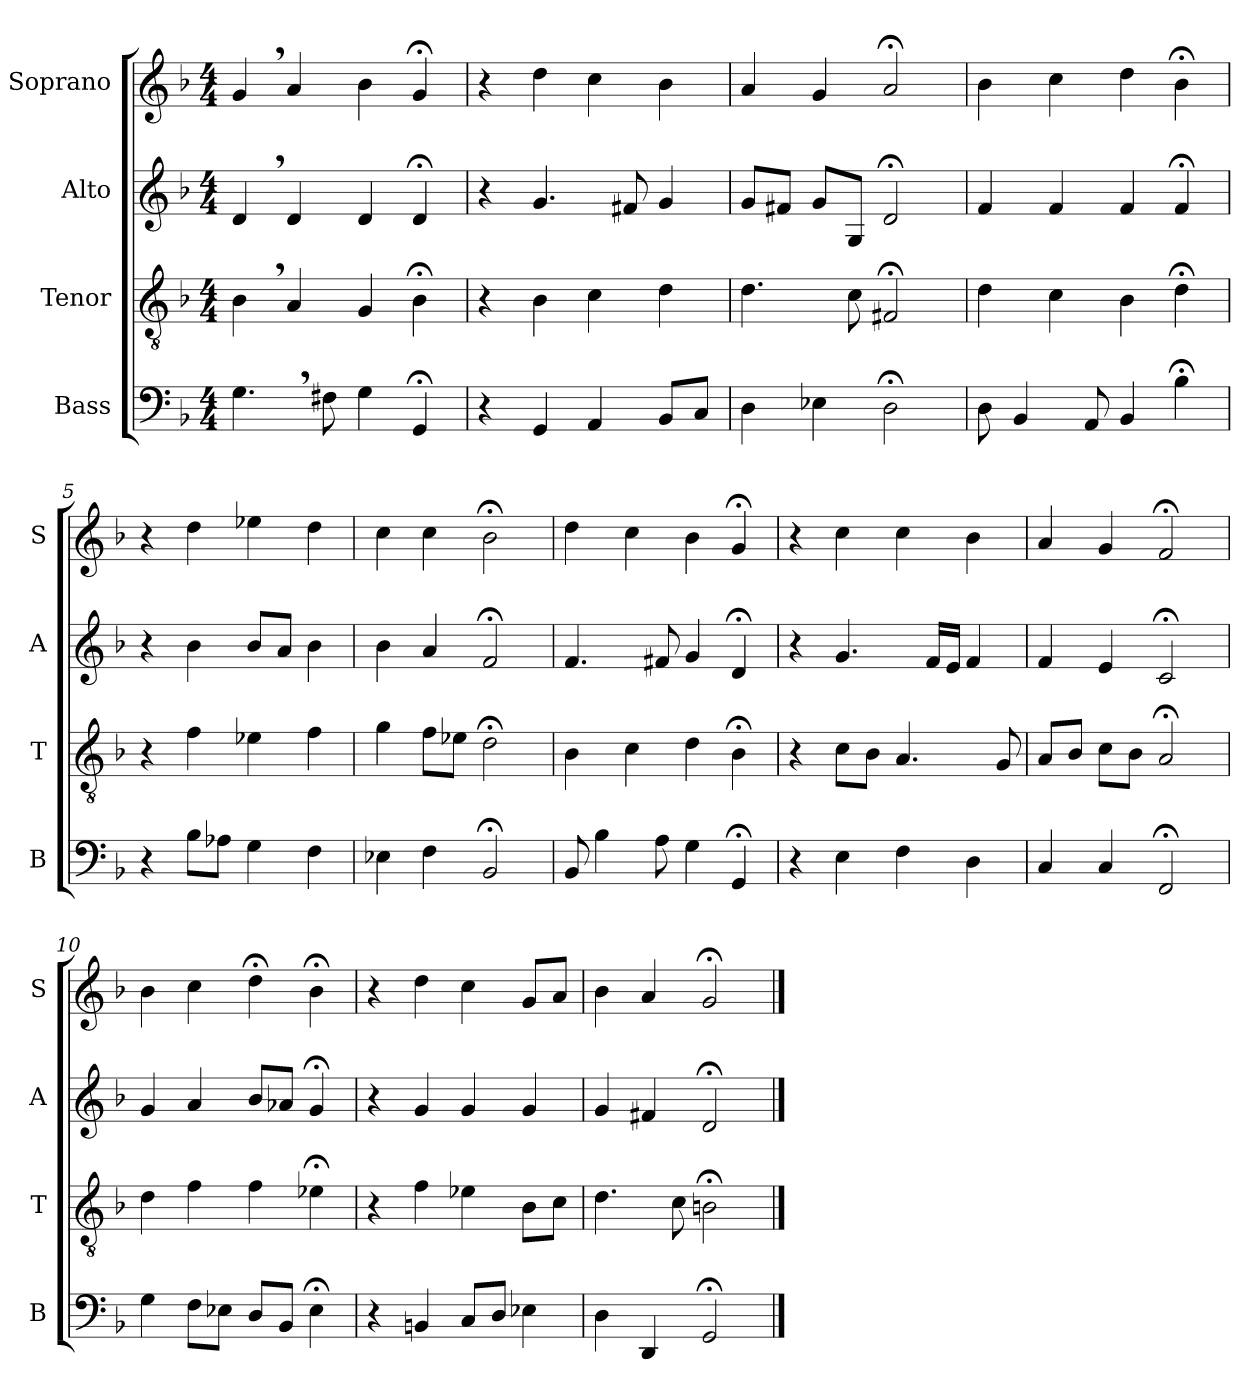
**kern	**kern	**kern	**kern
*part4	*part3	*part2	*part1
*staff4	*staff3	*staff2	*staff1
*I"Bass	*I"Tenor	*I"Alto	*I"Soprano
*I'B	*I'T	*I'A	*I'S
*clefF4	*clefGv2	*clefG2	*clefG2
*k[b-]	*k[b-]	*k[b-]	*k[b-]
*M4/4	*M4/4	*M4/4	*M4/4
=1	=1	=1	=1
4.G,\	4B-,\	4d,/	4g:,/
.	4A/	4d/	4a/
8F#X\	.	.	.
4G\	4G/	4d/	4b-:\
4GG;</	4B-;<\	4d;</	4g;</
=2	=2	=2	=2
4r	4r	4r	4r
4GG/	4B-\	4.g/	4dd\
4AA/	4c\	.	4cc\
.	.	8f#X/	.
8BB-/L	4d\	4g/	4b-\
8C/J	.	.	.
=3	=3	=3	=3
4D\	4.d\	8g/L	4a/
.	.	8f#X/J	.
4E-X\	.	8g/L	4g/
.	8c\	8G/J	.
2D;<\	2F#X;</	2d;</	2a;</
=4	=4	=4	=4
8D\	4d\	4f/	4b-\
4BB-/	.	.	.
.	4c\	4f/	4cc\
8AA/	.	.	.
4BB-/	4B-\	4f/	4dd\
4B-;<\	4d;<\	4f;</	4b-;<\
=5	=5	=5	=5
4r	4r	4r	4r
8B-\L	4f\	4b-\	4dd\
8A-X\J	.	.	.
4G\	4e-X\	8b-/L	4ee-X\
.	.	8a/J	.
4F\	4f\	4b-\	4dd\
=6	=6	=6	=6
4E-X\	4g\	4b-\	4cc\
4F\	8f\L	4a/	4cc\
.	8e-X\J	.	.
2BB-;</	2d;<\	2f;</	2b-;<\
=7	=7	=7	=7
8BB-/	4B-\	4.f/	4dd\
4B-\	.	.	.
.	4c\	.	4cc\
8A\	.	8f#X/	.
4G\	4d\	4g/	4b-:\
4GG;</	4B-;<\	4d;</	4g;</
=8	=8	=8	=8
4r	4r	4r	4r
4E\	8c\L	4.g/	4cc\
.	8B-\J	.	.
4F\	4.A/	.	4cc\
.	.	16f/LL	.
.	.	16e/JJ	.
4D\	.	4f/	4b-\
.	8G/	.	.
=9	=9	=9	=9
4C/	8A/L	4f/	4a/
.	8B-/J	.	.
4C/	8c\L	4e/	4g/
.	8B-\J	.	.
2FF;</	2A;</	2c;</	2f;</
=10	=10	=10	=10
4G\	4d\	4g/	4b-\
8F\L	4f\	4a/	4cc\
8E-X\J	.	.	.
8D/L	4f\	8b-/L	4dd;<\
8BB-/J	.	8a-X/J	.
4E-;<\	4e-X;<\	4g;</	4b-;<\
=11	=11	=11	=11
4r	4r	4r	4r
4BBn/	4f\	4g/	4dd\
8C/L	4e-X\	4g/	4cc\
8D/J	.	.	.
4E-X\	8B-\L	4g/	8g/L
.	8c\J	.	8a/J
=12	=12	=12	=12
4D\	4.d\	4g/	4b-:\
4DD/	.	4f#X/	4a/
.	8c\	.	.
2GG;</	2Bn;<\	2d;</	2g;</
==	==	==	==
*-	*-	*-	*-
